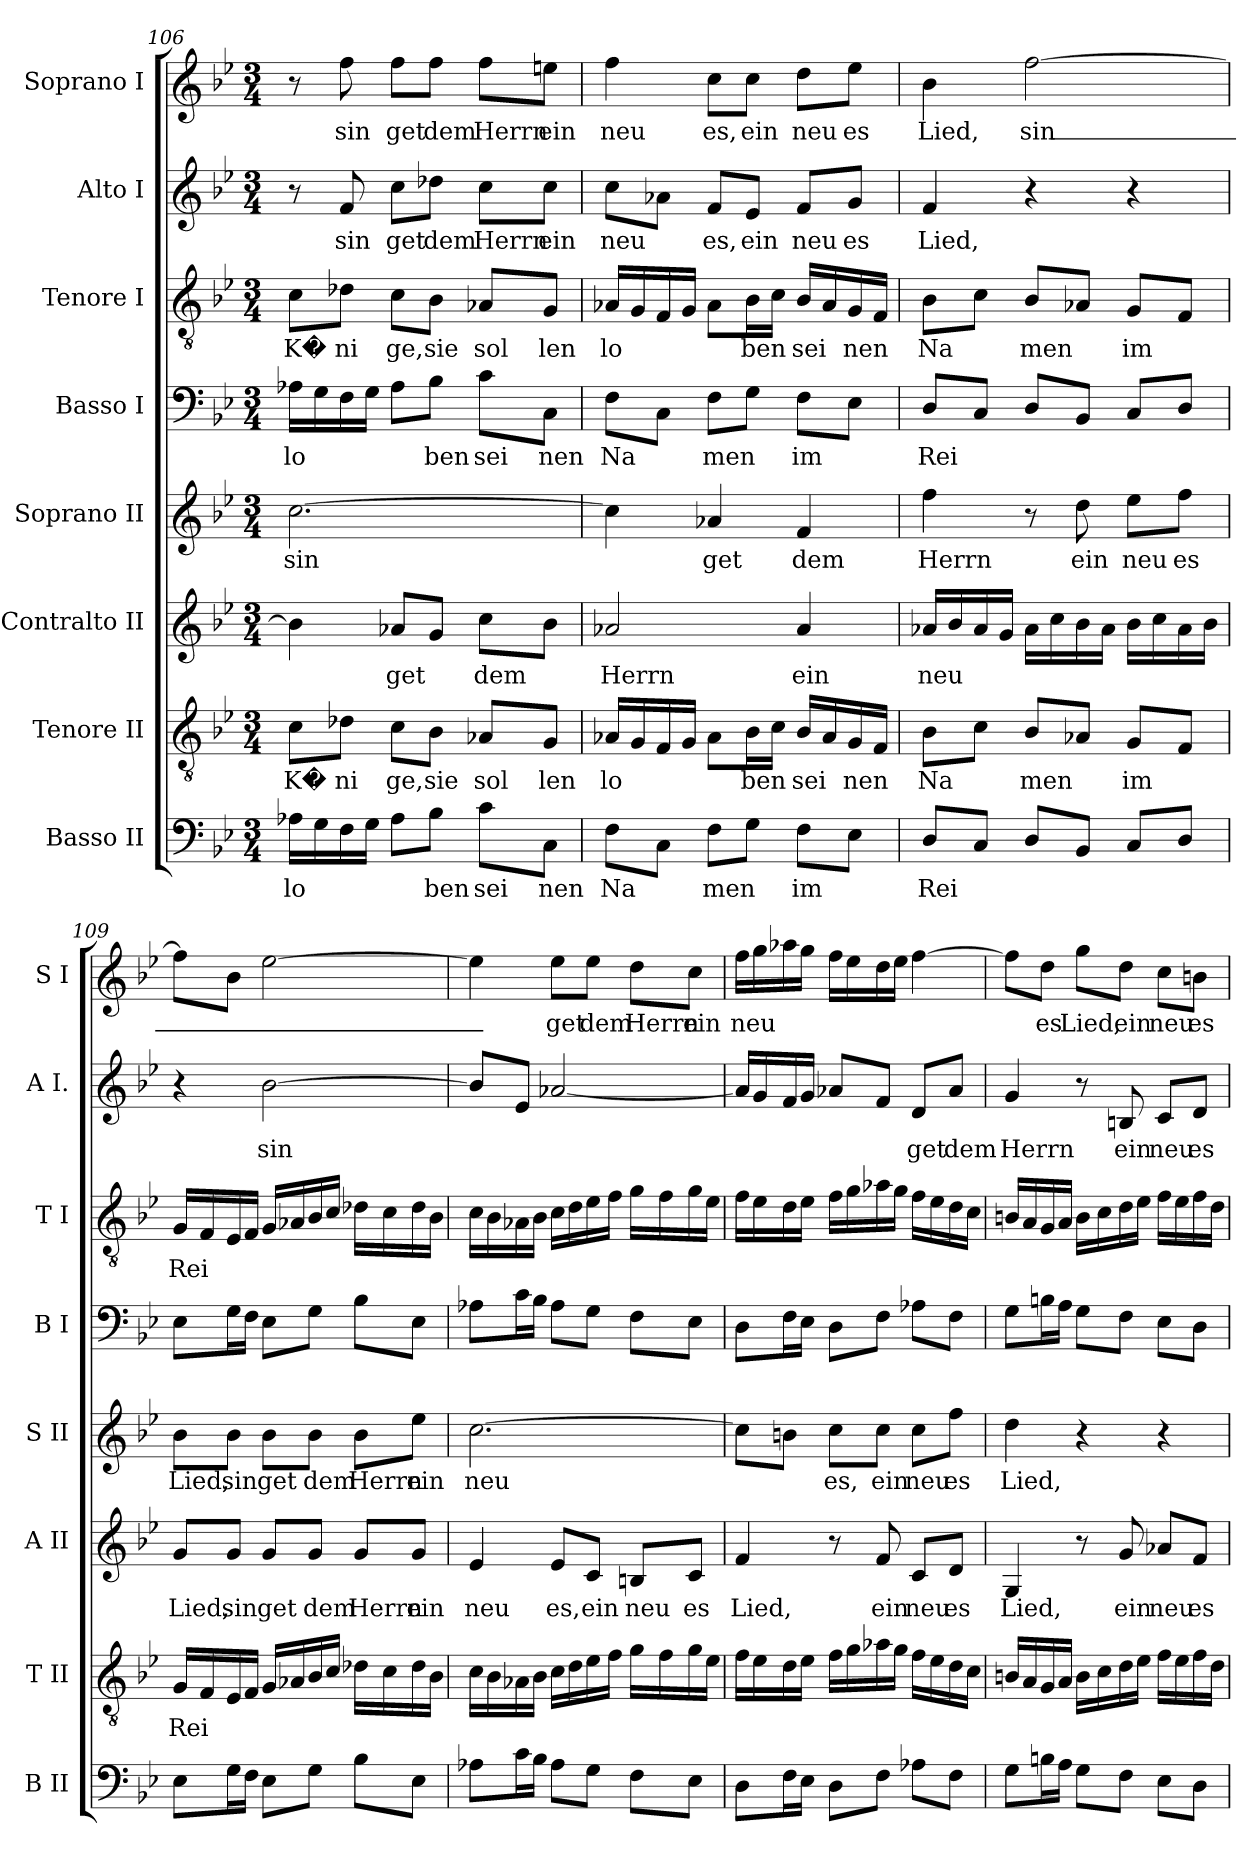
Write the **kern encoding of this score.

**kern	**text	**kern	**text	**kern	**text	**kern	**text	**kern	**text	**kern	**text	**kern	**text	**kern	**text
*part8	*part8	*part7	*part7	*part6	*part6	*part5	*part5	*part4	*part4	*part3	*part3	*part2	*part2	*part1	*part1
*staff8	*staff8	*staff7	*staff7	*staff6	*staff6	*staff5	*staff5	*staff4	*staff4	*staff3	*staff3	*staff2	*staff2	*staff1	*staff1
*I"Basso II	*	*I"Tenore II	*	*I"Contralto II	*	*I"Soprano II	*	*I"Basso I	*	*I"Tenore I	*	*I"Alto I	*	*I"Soprano I	*
*I'B II	*	*I'T II	*	*I'A II	*	*I'S II	*	*I'B I	*	*I'T I	*	*I'A I.	*	*I'S I	*
*clefF4	*	*clefGv2	*	*clefG2	*	*clefG2	*	*clefF4	*	*clefGv2	*	*clefG2	*	*clefG2	*
*k[b-e-]	*	*k[b-e-]	*	*k[b-e-]	*	*k[b-e-]	*	*k[b-e-]	*	*k[b-e-]	*	*k[b-e-]	*	*k[b-e-]	*
*M3/4	*	*M3/4	*	*M3/4	*	*M3/4	*	*M3/4	*	*M3/4	*	*M3/4	*	*M3/4	*
=106	=106	=106	=106	=106	=106	=106	=106	=106	=106	=106	=106	=106	=106	=106	=106
!	!LO:LY:b	!	!LO:LY:b	!	!	!	!LO:LY:b	!	!LO:LY:b	!	!LO:LY:b	!	!	!	!
16A-X\LL	lo	8c\L	K�	4b-\]	.	[2.cc\	sin	16A-X\LL	lo	8c\L	K�	8r	.	8r	.
16G\	.	.	.	.	.	.	.	16G\	.	.	.	.	.	.	.
!	!	!	!LO:LY:b	!	!	!	!	!	!	!	!LO:LY:b	!	!LO:LY:b	!	!LO:LY:b
16F\	.	8d-X\J	ni	.	.	.	.	16F\	.	8d-X\J	ni	8f/	sin	8ff\	sin
16G\JJ	.	.	.	.	.	.	.	16G\JJ	.	.	.	.	.	.	.
!	!	!	!LO:LY:b	!	!LO:LY:b	!	!	!	!	!	!LO:LY:b	!	!LO:LY:b	!	!LO:LY:b
8A-\L	.	8c\L	ge,	8a-X/L	get	.	.	8A-\L	.	8c\L	ge,	8cc\L	get	8ff\L	get
!	!LO:LY:b	!	!LO:LY:b	!	!	!	!	!	!LO:LY:b	!	!LO:LY:b	!	!LO:LY:b	!	!LO:LY:b
8B-\J	ben	8B-\J	sie	8g/J	.	.	.	8B-\J	ben	8B-\J	sie	8dd-X\J	dem	8ff\J	dem
!	!LO:LY:b	!	!LO:LY:b	!	!LO:LY:b	!	!	!	!LO:LY:b	!	!LO:LY:b	!	!LO:LY:b	!	!LO:LY:b
8c\L	sei	8A-X/L	sol	8cc\L	dem	.	.	8c\L	sei	8A-X/L	sol	8cc\L	Herrn	8ff\L	Herrn
!	!LO:LY:b	!	!LO:LY:b	!	!	!	!	!	!LO:LY:b	!	!LO:LY:b	!	!LO:LY:b	!	!LO:LY:b
8C\J	nen	8G/J	len	8b-\J	.	.	.	8C\J	nen	8G/J	len	8cc\J	ein	8een\J	ein
!!LO:PB:g=z
=107	=107	=107	=107	=107	=107	=107	=107	=107	=107	=107	=107	=107	=107	=107	=107
!	!LO:LY:b	!	!LO:LY:b	!	!LO:LY:b	!	!	!	!LO:LY:b	!	!LO:LY:b	!	!LO:LY:b	!	!LO:LY:b
8F\L	Na	16A-X/LL	lo	2a-X/	Herrn	4cc\]	.	8F\L	Na	16A-X/LL	lo	8cc\L	neu	4ff\	neu
.	.	16G/	.	.	.	.	.	.	.	16G/	.	.	.	.	.
8C\J	.	16F/	.	.	.	.	.	8C\J	.	16F/	.	8a-X\J	.	.	.
.	.	16G/JJ	.	.	.	.	.	.	.	16G/JJ	.	.	.	.	.
!	!LO:LY:b	!	!	!	!	!	!LO:LY:b	!	!LO:LY:b	!	!	!	!LO:LY:b	!	!LO:LY:b
8F\L	men	8A-\L	.	.	.	4a-X/	get	8F\L	men	8A-\L	.	8f/L	es,	8cc\L	es,
!	!	!	!LO:LY:b	!	!	!	!	!	!	!	!LO:LY:b	!	!LO:LY:b	!	!LO:LY:b
8G\J	.	16B-\L	ben	.	.	.	.	8G\J	.	16B-\L	ben	8e-/J	ein	8cc\J	ein
.	.	16c\JJ	.	.	.	.	.	.	.	16c\JJ	.	.	.	.	.
!	!LO:LY:b	!	!LO:LY:b	!	!LO:LY:b	!	!LO:LY:b	!	!LO:LY:b	!	!LO:LY:b	!	!LO:LY:b	!	!LO:LY:b
8F\L	im	16B-/LL	sei	4a-/	ein	4f/	dem	8F\L	im	16B-/LL	sei	8f/L	neu	8dd\L	neu
.	.	16A-/	.	.	.	.	.	.	.	16A-/	.	.	.	.	.
!	!	!	!LO:LY:b	!	!	!	!	!	!	!	!LO:LY:b	!	!LO:LY:b	!	!LO:LY:b
8E-\J	.	16G/	nen	.	.	.	.	8E-\J	.	16G/	nen	8g/J	es	8ee-\J	es
.	.	16F/JJ	.	.	.	.	.	.	.	16F/JJ	.	.	.	.	.
=108	=108	=108	=108	=108	=108	=108	=108	=108	=108	=108	=108	=108	=108	=108	=108
!	!LO:LY:b	!	!LO:LY:b	!	!LO:LY:b	!	!LO:LY:b	!	!LO:LY:b	!	!LO:LY:b	!	!LO:LY:b	!	!LO:LY:b
8D/L	Rei	8B-\L	Na	16a-X/LL	neu	4ff\	Herrn	8D/L	Rei	8B-\L	Na	4f/	Lied,	4b-\	Lied,
.	.	.	.	16b-/	.	.	.	.	.	.	.	.	.	.	.
8C/J	.	8c\J	.	16a-/	.	.	.	8C/J	.	8c\J	.	.	.	.	.
.	.	.	.	16g/JJ	.	.	.	.	.	.	.	.	.	.	.
!	!	!	!LO:LY:b	!	!	!	!	!	!	!	!LO:LY:b	!	!	!	!LO:LY:b
8D/L	.	8B-/L	men	16a-\LL	.	8r	.	8D/L	.	8B-/L	men	4r	.	[2ff\	sin_
.	.	.	.	16cc\	.	.	.	.	.	.	.	.	.	.	.
!	!	!	!	!	!	!	!LO:LY:b	!	!	!	!	!	!	!	!
8BB-/J	.	8A-X/J	.	16b-\	.	8dd\	ein	8BB-/J	.	8A-X/J	.	.	.	.	.
.	.	.	.	16a-\JJ	.	.	.	.	.	.	.	.	.	.	.
!	!	!	!LO:LY:b	!	!	!	!LO:LY:b	!	!	!	!LO:LY:b	!	!	!	!
8C/L	.	8G/L	im	16b-\LL	.	8ee-\L	neu	8C/L	.	8G/L	im	4r	.	.	.
.	.	.	.	16cc\	.	.	.	.	.	.	.	.	.	.	.
!	!	!	!	!	!	!	!LO:LY:b	!	!	!	!	!	!	!	!
8D/J	.	8F/J	.	16a-\	.	8ff\J	es	8D/J	.	8F/J	.	.	.	.	.
.	.	.	.	16b-\JJ	.	.	.	.	.	.	.	.	.	.	.
=109	=109	=109	=109	=109	=109	=109	=109	=109	=109	=109	=109	=109	=109	=109	=109
!	!	!	!LO:LY:b	!	!LO:LY:b	!	!LO:LY:b	!	!	!	!LO:LY:b	!	!	!	!
8E-\L	.	16G/LL	Rei	8g/L	Lied,	8b-\L	Lied,	8E-\L	.	16G/LL	Rei	4r	.	8ff\L]	.
.	.	16F/	.	.	.	.	.	.	.	16F/	.	.	.	.	.
!	!	!	!	!	!LO:LY:b	!	!LO:LY:b	!	!	!	!	!	!	!	!
16G\L	.	16E-/	.	8g/J	sin	8b-\J	sin	16G\L	.	16E-/	.	.	.	8b-\J	.
16F\JJ	.	16F/JJ	.	.	.	.	.	16F\JJ	.	16F/JJ	.	.	.	.	.
!	!	!	!	!	!LO:LY:b	!	!LO:LY:b	!	!	!	!	!	!LO:LY:b	!	!
8E-\L	.	16G/LL	.	8g/L	get	8b-\L	get	8E-\L	.	16G/LL	.	[2b-\	sin	[2ee-\	.
.	.	16A-X/	.	.	.	.	.	.	.	16A-X/	.	.	.	.	.
!	!	!	!	!	!LO:LY:b	!	!LO:LY:b	!	!	!	!	!	!	!	!
8G\J	.	16B-/	.	8g/J	dem	8b-\J	dem	8G\J	.	16B-/	.	.	.	.	.
.	.	16c/JJ	.	.	.	.	.	.	.	16c/JJ	.	.	.	.	.
!	!	!	!	!	!LO:LY:b	!	!LO:LY:b	!	!	!	!	!	!	!	!
8B-\L	.	16d-X\LL	.	8g/L	Herrn	8b-\L	Herrn	8B-\L	.	16d-X\LL	.	.	.	.	.
.	.	16c\	.	.	.	.	.	.	.	16c\	.	.	.	.	.
!	!	!	!	!	!LO:LY:b	!	!LO:LY:b	!	!	!	!	!	!	!	!
8E-\J	.	16d-\	.	8g/J	ein	8ee-\J	ein	8E-\J	.	16d-\	.	.	.	.	.
.	.	16B-\JJ	.	.	.	.	.	.	.	16B-\JJ	.	.	.	.	.
!!LO:PB:g=z
=110	=110	=110	=110	=110	=110	=110	=110	=110	=110	=110	=110	=110	=110	=110	=110
!	!	!	!	!	!LO:LY:b	!	!LO:LY:b	!	!	!	!	!	!	!	!
8A-X\L	.	16c\LL	.	4e-/	neu	[2.cc\	neu	8A-X\L	.	16c\LL	.	8b-/L]	.	4ee-\]	.
.	.	16B-\	.	.	.	.	.	.	.	16B-\	.	.	.	.	.
16c\L	.	16A-X\	.	.	.	.	.	16c\L	.	16A-X\	.	8e-/J	.	.	.
16B-\JJ	.	16B-\JJ	.	.	.	.	.	16B-\JJ	.	16B-\JJ	.	.	.	.	.
!	!	!	!	!	!LO:LY:b	!	!	!	!	!	!	!	!	!	!LO:LY:b
8A-\L	.	16c\LL	.	8e-/L	es,	.	.	8A-\L	.	16c\LL	.	[2a-X/	.	8ee-\L	get
.	.	16d\	.	.	.	.	.	.	.	16d\	.	.	.	.	.
!	!	!	!	!	!LO:LY:b	!	!	!	!	!	!	!	!	!	!LO:LY:b
8G\J	.	16e-\	.	8c/J	ein	.	.	8G\J	.	16e-\	.	.	.	8ee-\J	dem
.	.	16f\JJ	.	.	.	.	.	.	.	16f\JJ	.	.	.	.	.
!	!	!	!	!	!LO:LY:b	!	!	!	!	!	!	!	!	!	!LO:LY:b
8F\L	.	16g\LL	.	8Bn/L	neu	.	.	8F\L	.	16g\LL	.	.	.	8dd\L	Herrn
.	.	16f\	.	.	.	.	.	.	.	16f\	.	.	.	.	.
!	!	!	!	!	!LO:LY:b	!	!	!	!	!	!	!	!	!	!LO:LY:b
8E-\J	.	16g\	.	8c/J	es	.	.	8E-\J	.	16g\	.	.	.	8cc\J	ein
.	.	16e-\JJ	.	.	.	.	.	.	.	16e-\JJ	.	.	.	.	.
=111	=111	=111	=111	=111	=111	=111	=111	=111	=111	=111	=111	=111	=111	=111	=111
!	!	!	!	!	!LO:LY:b	!	!	!	!	!	!	!	!	!	!LO:LY:b
8D\L	.	16f\LL	.	4f/	Lied,	8cc\L]	.	8D\L	.	16f\LL	.	16a-/LL]	.	16ff\LL	neu
.	.	16e-\	.	.	.	.	.	.	.	16e-\	.	16g/	.	16gg\	.
16F\L	.	16d\	.	.	.	8bn\J	.	16F\L	.	16d\	.	16f/	.	16aa-X\	.
16E-\JJ	.	16e-\JJ	.	.	.	.	.	16E-\JJ	.	16e-\JJ	.	16g/JJ	.	16gg\JJ	.
!	!	!	!	!	!	!	!LO:LY:b	!	!	!	!	!	!	!	!
8D\L	.	16f\LL	.	8r	.	8cc\L	es,	8D\L	.	16f\LL	.	8a-X/L	.	16ff\LL	.
.	.	16g\	.	.	.	.	.	.	.	16g\	.	.	.	16ee-\	.
!	!	!	!	!	!LO:LY:b	!	!LO:LY:b	!	!	!	!	!	!	!	!
8F\J	.	16a-X\	.	8f/	ein	8cc\J	ein	8F\J	.	16a-X\	.	8f/J	.	16dd\	.
.	.	16g\JJ	.	.	.	.	.	.	.	16g\JJ	.	.	.	16ee-\JJ	.
!	!	!	!	!	!LO:LY:b	!	!LO:LY:b	!	!	!	!	!	!LO:LY:b	!	!
8A-X\L	.	16f\LL	.	8c/L	neu	8cc\L	neu	8A-X\L	.	16f\LL	.	8d/L	get	[4ff\	.
.	.	16e-\	.	.	.	.	.	.	.	16e-\	.	.	.	.	.
!	!	!	!	!	!LO:LY:b	!	!LO:LY:b	!	!	!	!	!	!LO:LY:b	!	!
8F\J	.	16d\	.	8d/J	es	8ff\J	es	8F\J	.	16d\	.	8a-/J	dem	.	.
.	.	16c\JJ	.	.	.	.	.	.	.	16c\JJ	.	.	.	.	.
=112	=112	=112	=112	=112	=112	=112	=112	=112	=112	=112	=112	=112	=112	=112	=112
!	!	!	!	!	!LO:LY:b	!	!LO:LY:b	!	!	!	!	!	!LO:LY:b	!	!
8G\L	.	16Bn/LL	.	4G/	Lied,	4dd\	Lied,	8G\L	.	16Bn/LL	.	4g/	Herrn	8ff\L]	.
.	.	16A/	.	.	.	.	.	.	.	16A/	.	.	.	.	.
!	!	!	!	!	!	!	!	!	!	!	!	!	!	!	!LO:LY:b
16Bn\L	.	16G/	.	.	.	.	.	16Bn\L	.	16G/	.	.	.	8dd\J	es
16A\JJ	.	16A/JJ	.	.	.	.	.	16A\JJ	.	16A/JJ	.	.	.	.	.
!	!	!	!	!	!	!	!	!	!	!	!	!	!	!	!LO:LY:b
8G\L	.	16B\LL	.	8r	.	4r	.	8G\L	.	16B\LL	.	8r	.	8gg\L	Lied,
.	.	16c\	.	.	.	.	.	.	.	16c\	.	.	.	.	.
!	!	!	!	!	!LO:LY:b	!	!	!	!	!	!	!	!LO:LY:b	!	!LO:LY:b
8F\J	.	16d\	.	8g/	ein	.	.	8F\J	.	16d\	.	8Bn/	ein	8dd\J	ein
.	.	16e-\JJ	.	.	.	.	.	.	.	16e-\JJ	.	.	.	.	.
!	!	!	!	!	!LO:LY:b	!	!	!	!	!	!	!	!LO:LY:b	!	!LO:LY:b
8E-\L	.	16f\LL	.	8a-X/L	neu	4r	.	8E-\L	.	16f\LL	.	8c/L	neu	8cc\L	neu
.	.	16e-\	.	.	.	.	.	.	.	16e-\	.	.	.	.	.
!	!	!	!	!	!LO:LY:b	!	!	!	!	!	!	!	!LO:LY:b	!	!LO:LY:b
8D\J	.	16f\	.	8f/J	es	.	.	8D\J	.	16f\	.	8d/J	es	8bn\J	es
.	.	16d\JJ	.	.	.	.	.	.	.	16d\JJ	.	.	.	.	.
=	=	=	=	=	=	=	=	=	=	=	=	=	=	=	=
*-	*-	*-	*-	*-	*-	*-	*-	*-	*-	*-	*-	*-	*-	*-	*-
